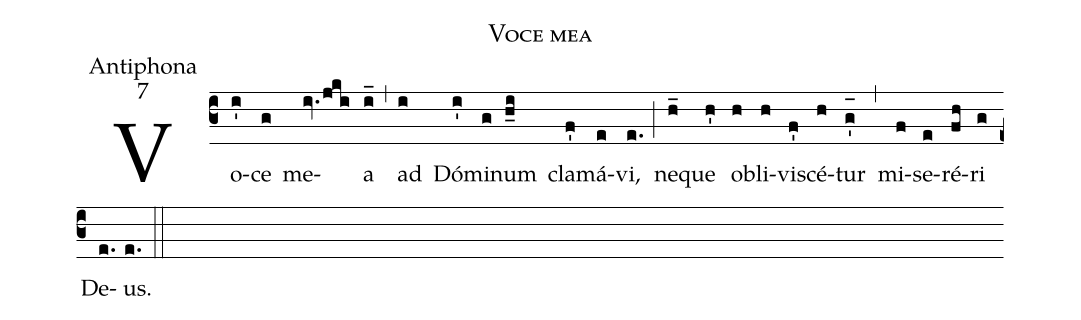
name:Voce mea;
office-part:Antiphona;
mode:7;
%%
(c3) Vo(i')ce(g) me(iv.jki)a(i_) (,) ad(i) Dó(i')mi(g)num(h_i) cla(f')má(e)vi,(e.) (;) ne(h_)que(h') ob(h)li(h)vi(f')scé(h)tur(g'_[oh:h]) (,) mi(f)se(e)ré(fh)ri(g) De(e.)us.(e.) (::)

%<eu>E(i) u(i) o(j) u(i) a(h) e.</eu>(gh..) (::)
